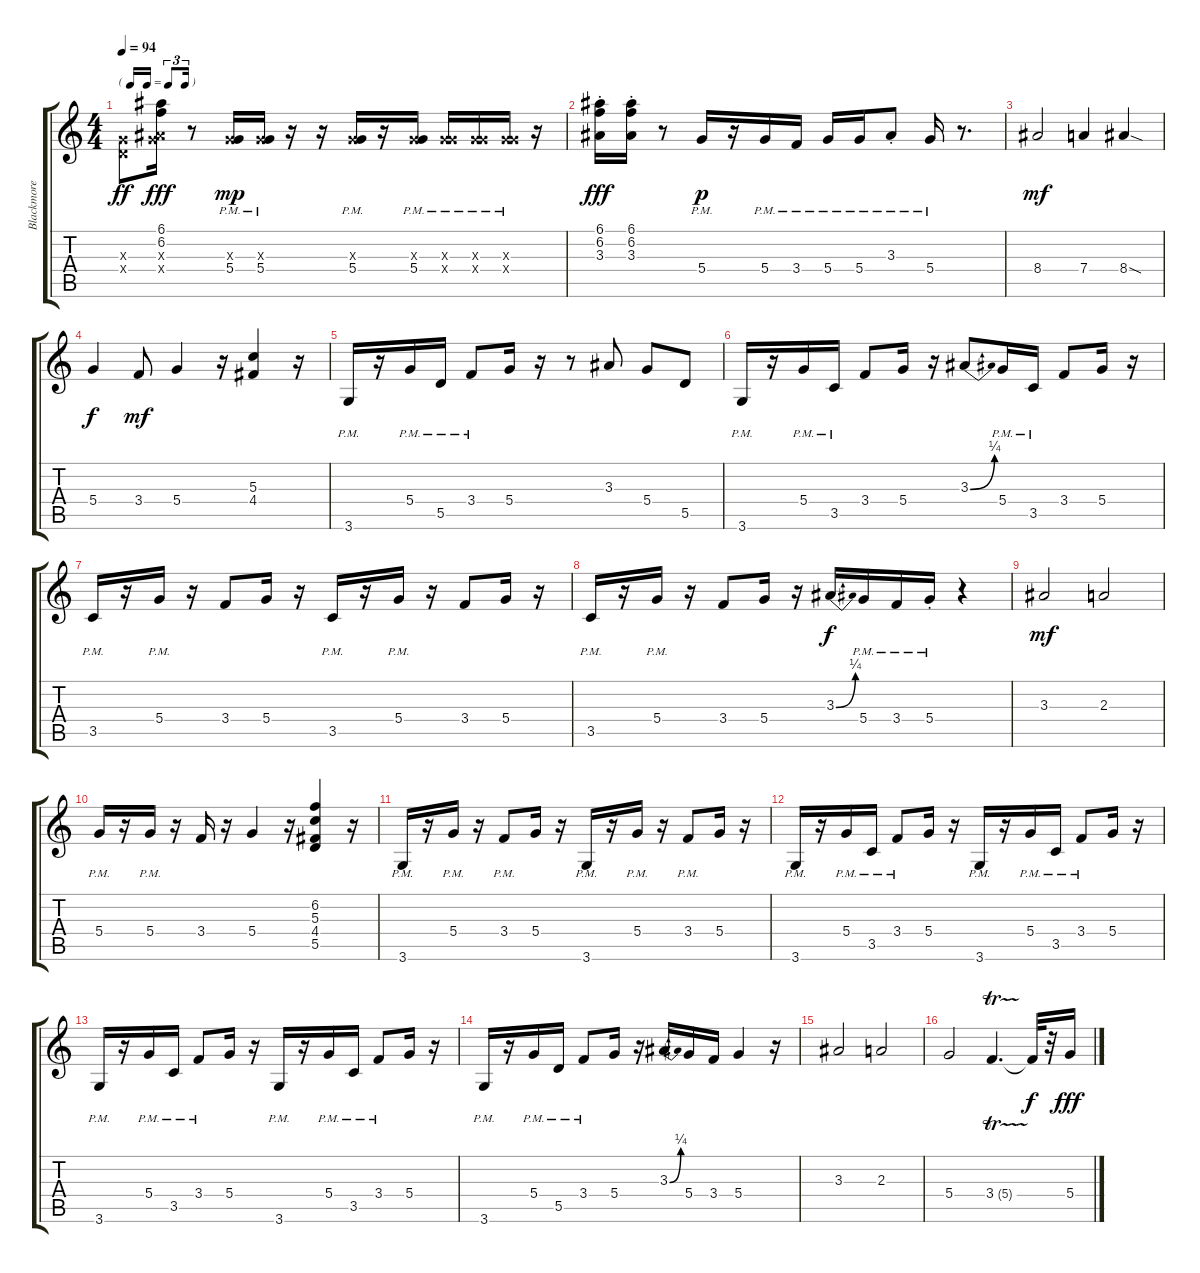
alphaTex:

\track ("Blackmore Rythm" "Blackmore ") {instrument overdrivenguitar}
\staff {score tabs}
\tuning (E4 B3 G3 D3 A2 E2) {hide}
\ts (4 4)
\tf triplet16th
\tempo 94
\clef g2
\ks c
(0.3{x} 0.4{x}).8{dy ff} (6.1 6.2 3.3{x} 5.4{x}).16{dy fff} r.8 (0.3{x} 5.4{pm}).16{dy mp} (0.3{x} 5.4{pm}).16 r.16 r.16 (0.3{x} 5.4{pm}).16 r.16 (0.3{x} 5.4{pm}).16 (0.3{x} 5.4{pm x}).16 (0.3{x} 5.4{pm x}).16 (0.3{x} 5.4{pm x}).16 r.16 |
(6.1{st} 6.2{st} 3.3).16{dy fff} (6.1{st} 6.2{st} 3.3).16 r.8 5.4{pm}.16{dy p} r.16 5.4{pm}.16 3.4{pm}.16 5.4{pm}.16 5.4{pm}.16 3.3{pm st}.8 5.4{pm}.16 r.8{d} |
8.4.2{dy mf} 7.4.4 8.4{sod}.4 |
5.4.4{dy f} 3.4.8{dy mf} 5.4.4 r.16 (5.3 4.4).4 r.16 |
3.6{pm}.16 r.16 5.4{pm}.16 5.5{pm}.16 3.4{pm}.8 5.4.16 r.16 r.8 3.3.8 5.4.8 5.5.8 |
3.6{pm}.16 r.16 5.4{pm}.16 3.5{pm}.16 3.4.8 5.4.16 r.16 3.3{be (bend 0 0 60 1)}.8 5.4{pm}.16 3.5{pm}.16 3.4.8 5.4.16 r.16 |
3.5{pm}.16 r.16 5.4{pm}.16 r.16 3.4.8 5.4.16 r.16 3.5{pm}.16 r.16 5.4{pm}.16 r.16 3.4.8 5.4.16 r.16 |
3.5{pm}.16 r.16 5.4{pm}.16 r.16 3.4.8 5.4.16 r.16 3.3{be (bend 0 0 60 1)}.16{dy f} 5.4{pm}.16 3.4{pm}.16 5.4{pm st}.16 r.4 |
3.3.2{dy mf} 2.3.2 |
5.4{pm}.16 r.16 5.4{pm}.16 r.16 3.4.16 r.16 5.4.4 r.16 (6.2 5.3 4.4 5.5).4 r.16 |
3.6{pm}.16 r.16 5.4{pm}.16 r.16 3.4{pm}.8 5.4.16 r.16 3.6{pm}.16 r.16 5.4{pm}.16 r.16 3.4{pm}.8 5.4.16 r.16 |
3.6{pm}.16 r.16 5.4{pm}.16 3.5{pm}.16 3.4{pm}.8 5.4.16 r.16 3.6{pm}.16 r.16 5.4{pm}.16 3.5{pm}.16 3.4{pm}.8 5.4.16 r.16 |
3.6{pm}.16 r.16 5.4{pm}.16 3.5{pm}.16 3.4{pm}.8 5.4.16 r.16 3.6{pm}.16 r.16 5.4{pm}.16 3.5{pm}.16 3.4{pm}.8 5.4.16 r.16 |
3.6{pm}.16 r.16 5.4{pm}.16 5.5{pm}.16 3.4{pm}.8 5.4.16 r.16 3.3{be (bend 0 0 60 1)}.16 5.4.16 3.4.16 5.4.4 r.16 |
3.3.2 2.3.2 |
5.4.2 3.4{tr (5 32)}.4{d} 3.4{t}.32{dy f} r.32 5.4{h}.16{dy fff volume 12}
